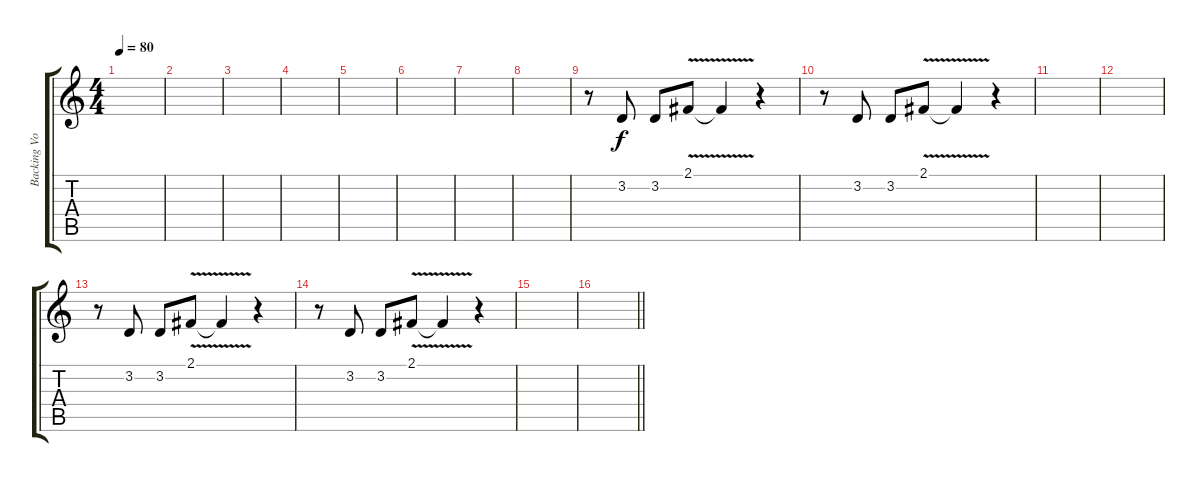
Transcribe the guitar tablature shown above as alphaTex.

\track ("Backing Vocals (Verse)" "Backing Vo") {instrument flute}
\staff {score tabs}
\tuning (E4 B3 G3 D3 A2 E2) {hide}
\ts (4 4)
\tempo 80
\clef g2
\ks c
|
|
|
|
|
|
|
|
r.8 3.2.8 3.2.8 2.1{v}.8 2.1{t}.4 r.4 |
r.8 3.2.8 3.2.8 2.1{v}.8 2.1{t}.4 r.4 |
|
|
r.8 3.2.8 3.2.8 2.1{v}.8 2.1{t}.4 r.4 |
r.8 3.2.8 3.2.8 2.1{v}.8 2.1{t}.4 r.4 |
|
\barLineRight lightlight
